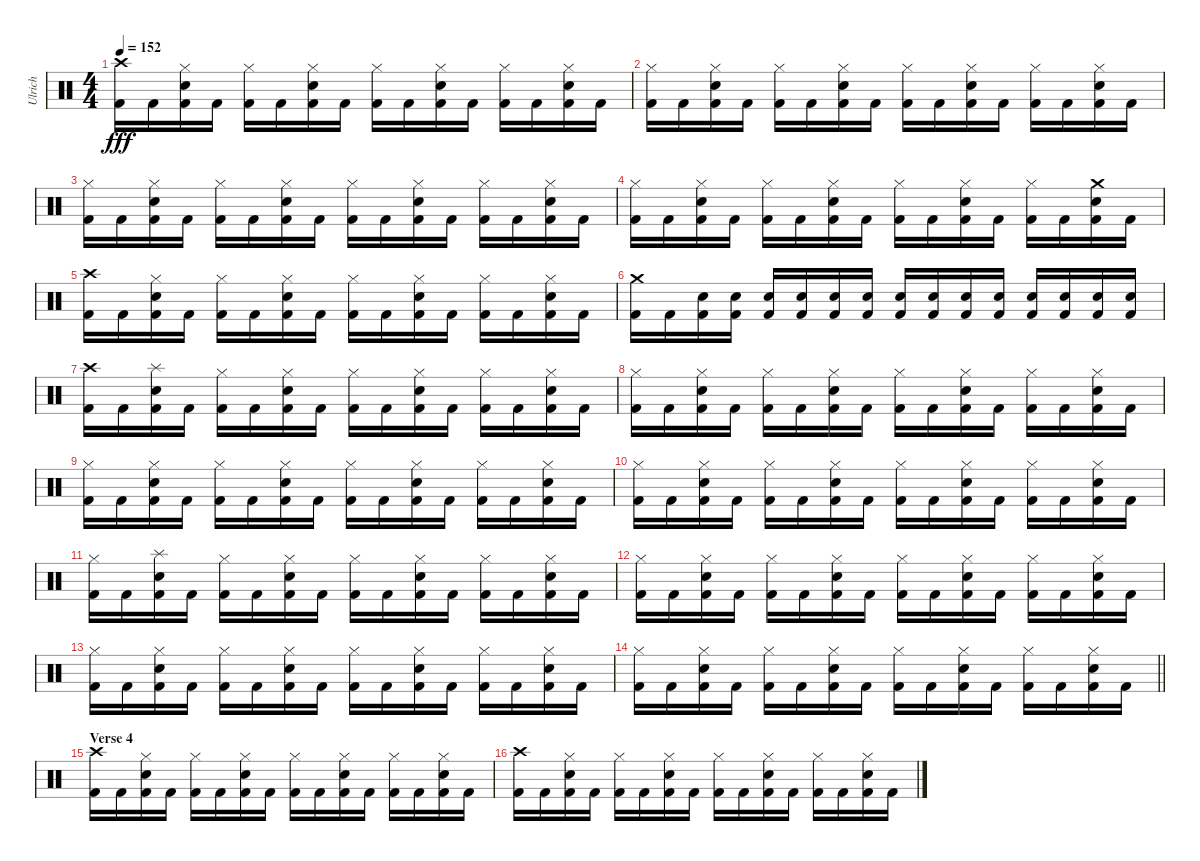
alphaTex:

\track ("Ulrich" "Ulrich") {instrument percussion}
\staff {score}
\articulation defaults
\ts (4 4)
\tempo 152
\clef neutral
\ks c
("Crash high (hit)" "Kick (hit) 2").16{dy fff} "Kick (hit) 2".16 ("Hi-Hat (closed)" "Snare (hit) 2" "Kick (hit) 2").16 "Kick (hit) 2".16 ("Hi-Hat (closed)" "Kick (hit) 2").16 "Kick (hit) 2".16 ("Hi-Hat (closed)" "Snare (hit) 2" "Kick (hit) 2").16 "Kick (hit) 2".16 ("Hi-Hat (closed)" "Kick (hit) 2").16 "Kick (hit) 2".16 ("Hi-Hat (closed)" "Snare (hit) 2" "Kick (hit) 2").16 "Kick (hit) 2".16 ("Hi-Hat (closed)" "Kick (hit) 2").16 "Kick (hit) 2".16 ("Hi-Hat (closed)" "Snare (hit) 2" "Kick (hit) 2").16 "Kick (hit) 2".16 |
("Hi-Hat (closed)" "Kick (hit) 2").16 "Kick (hit) 2".16 ("Hi-Hat (closed)" "Snare (hit) 2" "Kick (hit) 2").16 "Kick (hit) 2".16 ("Hi-Hat (closed)" "Kick (hit) 2").16 "Kick (hit) 2".16 ("Hi-Hat (closed)" "Snare (hit) 2" "Kick (hit) 2").16 "Kick (hit) 2".16 ("Hi-Hat (closed)" "Kick (hit) 2").16 "Kick (hit) 2".16 ("Hi-Hat (closed)" "Snare (hit) 2" "Kick (hit) 2").16 "Kick (hit) 2".16 ("Hi-Hat (closed)" "Kick (hit) 2").16 "Kick (hit) 2".16 ("Hi-Hat (closed)" "Snare (hit) 2" "Kick (hit) 2").16 "Kick (hit) 2".16 |
("Hi-Hat (closed)" "Kick (hit) 2").16 "Kick (hit) 2".16 ("Hi-Hat (closed)" "Snare (hit) 2" "Kick (hit) 2").16 "Kick (hit) 2".16 ("Hi-Hat (closed)" "Kick (hit) 2").16 "Kick (hit) 2".16 ("Hi-Hat (closed)" "Snare (hit) 2" "Kick (hit) 2").16 "Kick (hit) 2".16 ("Hi-Hat (closed)" "Kick (hit) 2").16 "Kick (hit) 2".16 ("Hi-Hat (closed)" "Snare (hit) 2" "Kick (hit) 2").16 "Kick (hit) 2".16 ("Hi-Hat (closed)" "Kick (hit) 2").16 "Kick (hit) 2".16 ("Hi-Hat (closed)" "Snare (hit) 2" "Kick (hit) 2").16 "Kick (hit) 2".16 |
("Hi-Hat (closed)" "Kick (hit) 2").16 "Kick (hit) 2".16 ("Hi-Hat (closed)" "Snare (hit) 2" "Kick (hit) 2").16 "Kick (hit) 2".16 ("Hi-Hat (closed)" "Kick (hit) 2").16 "Kick (hit) 2".16 ("Hi-Hat (closed)" "Snare (hit) 2" "Kick (hit) 2").16 "Kick (hit) 2".16 ("Hi-Hat (closed)" "Kick (hit) 2").16 "Kick (hit) 2".16 ("Hi-Hat (closed)" "Snare (hit) 2" "Kick (hit) 2").16 "Kick (hit) 2".16 ("Hi-Hat (closed)" "Kick (hit) 2").16 "Kick (hit) 2".16 ("Crash medium (hit)" "Snare (hit) 2" "Kick (hit) 2").16 "Kick (hit) 2".16 |
("Crash high (hit)" "Kick (hit) 2").16 "Kick (hit) 2".16 ("Hi-Hat (closed)" "Snare (hit) 2" "Kick (hit) 2").16 "Kick (hit) 2".16 ("Hi-Hat (closed)" "Kick (hit) 2").16 "Kick (hit) 2".16 ("Hi-Hat (closed)" "Snare (hit) 2" "Kick (hit) 2").16 "Kick (hit) 2".16 ("Hi-Hat (closed)" "Kick (hit) 2").16 "Kick (hit) 2".16 ("Hi-Hat (closed)" "Snare (hit) 2" "Kick (hit) 2").16 "Kick (hit) 2".16 ("Hi-Hat (closed)" "Kick (hit) 2").16 "Kick (hit) 2".16 ("Hi-Hat (closed)" "Snare (hit) 2" "Kick (hit) 2").16 "Kick (hit) 2".16 |
("Crash medium (hit)" "Kick (hit) 2").16{volume 16} "Kick (hit) 2".16 ("Snare (hit) 2" "Kick (hit) 2").16 ("Snare (hit) 2" "Kick (hit) 2").16 ("Snare (hit) 2" "Kick (hit) 2").16 ("Snare (hit) 2" "Kick (hit) 2").16 ("Snare (hit) 2" "Kick (hit) 2").16 ("Snare (hit) 2" "Kick (hit) 2").16 ("Snare (hit) 2" "Kick (hit) 2").16 ("Snare (hit) 2" "Kick (hit) 2").16 ("Snare (hit) 2" "Kick (hit) 2").16 ("Snare (hit) 2" "Kick (hit) 2").16 ("Snare (hit) 2" "Kick (hit) 2").16 ("Snare (hit) 2" "Kick (hit) 2").16 ("Snare (hit) 2" "Kick (hit) 2").16 ("Snare (hit) 2" "Kick (hit) 2").16 |
("Crash high (hit)" "Kick (hit) 2").16{volume 13} "Kick (hit) 2".16 ("Splash (hit)" "Snare (hit) 2" "Kick (hit) 2").16 "Kick (hit) 2".16 ("Hi-Hat (closed)" "Kick (hit) 2").16 "Kick (hit) 2".16 ("Hi-Hat (closed)" "Snare (hit) 2" "Kick (hit) 2").16 "Kick (hit) 2".16 ("Hi-Hat (closed)" "Kick (hit) 2").16 "Kick (hit) 2".16 ("Hi-Hat (closed)" "Snare (hit) 2" "Kick (hit) 2").16 "Kick (hit) 2".16 ("Hi-Hat (closed)" "Kick (hit) 2").16 "Kick (hit) 2".16 ("Hi-Hat (closed)" "Snare (hit) 2" "Kick (hit) 2").16 "Kick (hit) 2".16 |
("Hi-Hat (closed)" "Kick (hit) 2").16 "Kick (hit) 2".16 ("Hi-Hat (closed)" "Snare (hit) 2" "Kick (hit) 2").16 "Kick (hit) 2".16 ("Hi-Hat (closed)" "Kick (hit) 2").16 "Kick (hit) 2".16 ("Hi-Hat (closed)" "Snare (hit) 2" "Kick (hit) 2").16 "Kick (hit) 2".16 ("Hi-Hat (closed)" "Kick (hit) 2").16 "Kick (hit) 2".16 ("Hi-Hat (closed)" "Snare (hit) 2" "Kick (hit) 2").16 "Kick (hit) 2".16 ("Hi-Hat (closed)" "Kick (hit) 2").16 "Kick (hit) 2".16 ("Hi-Hat (closed)" "Snare (hit) 2" "Kick (hit) 2").16 "Kick (hit) 2".16 |
("Hi-Hat (closed)" "Kick (hit) 2").16 "Kick (hit) 2".16 ("Hi-Hat (closed)" "Snare (hit) 2" "Kick (hit) 2").16 "Kick (hit) 2".16 ("Hi-Hat (closed)" "Kick (hit) 2").16 "Kick (hit) 2".16 ("Hi-Hat (closed)" "Snare (hit) 2" "Kick (hit) 2").16 "Kick (hit) 2".16 ("Hi-Hat (closed)" "Kick (hit) 2").16 "Kick (hit) 2".16 ("Hi-Hat (closed)" "Snare (hit) 2" "Kick (hit) 2").16 "Kick (hit) 2".16 ("Hi-Hat (closed)" "Kick (hit) 2").16 "Kick (hit) 2".16 ("Hi-Hat (closed)" "Snare (hit) 2" "Kick (hit) 2").16 "Kick (hit) 2".16 |
("Hi-Hat (closed)" "Kick (hit) 2").16 "Kick (hit) 2".16 ("Hi-Hat (closed)" "Snare (hit) 2" "Kick (hit) 2").16 "Kick (hit) 2".16 ("Hi-Hat (closed)" "Kick (hit) 2").16 "Kick (hit) 2".16 ("Hi-Hat (closed)" "Snare (hit) 2" "Kick (hit) 2").16 "Kick (hit) 2".16 ("Hi-Hat (closed)" "Kick (hit) 2").16 "Kick (hit) 2".16 ("Hi-Hat (closed)" "Snare (hit) 2" "Kick (hit) 2").16 "Kick (hit) 2".16 ("Hi-Hat (closed)" "Kick (hit) 2").16 "Kick (hit) 2".16 ("Hi-Hat (closed)" "Snare (hit) 2" "Kick (hit) 2").16 "Kick (hit) 2".16 |
("Hi-Hat (closed)" "Kick (hit) 2").16 "Kick (hit) 2".16 ("Splash (hit)" "Snare (hit) 2" "Kick (hit) 2").16 "Kick (hit) 2".16 ("Hi-Hat (closed)" "Kick (hit) 2").16 "Kick (hit) 2".16 ("Hi-Hat (closed)" "Snare (hit) 2" "Kick (hit) 2").16 "Kick (hit) 2".16 ("Hi-Hat (closed)" "Kick (hit) 2").16 "Kick (hit) 2".16 ("Hi-Hat (closed)" "Snare (hit) 2" "Kick (hit) 2").16 "Kick (hit) 2".16 ("Hi-Hat (closed)" "Kick (hit) 2").16 "Kick (hit) 2".16 ("Hi-Hat (closed)" "Snare (hit) 2" "Kick (hit) 2").16 "Kick (hit) 2".16 |
("Hi-Hat (closed)" "Kick (hit) 2").16 "Kick (hit) 2".16 ("Hi-Hat (closed)" "Snare (hit) 2" "Kick (hit) 2").16 "Kick (hit) 2".16 ("Hi-Hat (closed)" "Kick (hit) 2").16 "Kick (hit) 2".16 ("Hi-Hat (closed)" "Snare (hit) 2" "Kick (hit) 2").16 "Kick (hit) 2".16 ("Hi-Hat (closed)" "Kick (hit) 2").16 "Kick (hit) 2".16 ("Hi-Hat (closed)" "Snare (hit) 2" "Kick (hit) 2").16 "Kick (hit) 2".16 ("Hi-Hat (closed)" "Kick (hit) 2").16 "Kick (hit) 2".16 ("Hi-Hat (closed)" "Snare (hit) 2" "Kick (hit) 2").16 "Kick (hit) 2".16 |
("Hi-Hat (closed)" "Kick (hit) 2").16 "Kick (hit) 2".16 ("Hi-Hat (closed)" "Snare (hit) 2" "Kick (hit) 2").16 "Kick (hit) 2".16 ("Hi-Hat (closed)" "Kick (hit) 2").16 "Kick (hit) 2".16 ("Hi-Hat (closed)" "Snare (hit) 2" "Kick (hit) 2").16 "Kick (hit) 2".16 ("Hi-Hat (closed)" "Kick (hit) 2").16 "Kick (hit) 2".16 ("Hi-Hat (closed)" "Snare (hit) 2" "Kick (hit) 2").16 "Kick (hit) 2".16 ("Hi-Hat (closed)" "Kick (hit) 2").16 "Kick (hit) 2".16 ("Hi-Hat (closed)" "Snare (hit) 2" "Kick (hit) 2").16 "Kick (hit) 2".16 |
\barLineRight lightlight
("Hi-Hat (closed)" "Kick (hit) 2").16 "Kick (hit) 2".16 ("Hi-Hat (closed)" "Snare (hit) 2" "Kick (hit) 2").16 "Kick (hit) 2".16 ("Hi-Hat (closed)" "Kick (hit) 2").16 "Kick (hit) 2".16 ("Hi-Hat (closed)" "Snare (hit) 2" "Kick (hit) 2").16 "Kick (hit) 2".16 ("Hi-Hat (closed)" "Kick (hit) 2").16 "Kick (hit) 2".16 ("Hi-Hat (closed)" "Snare (hit) 2" "Kick (hit) 2").16 "Kick (hit) 2".16 ("Hi-Hat (closed)" "Kick (hit) 2").16 "Kick (hit) 2".16 ("Hi-Hat (closed)" "Snare (hit) 2" "Kick (hit) 2").16 "Kick (hit) 2".16 |
\section ("" "Verse 4")
("Crash high (hit)" "Kick (hit) 2").16 "Kick (hit) 2".16 ("Hi-Hat (closed)" "Snare (hit) 2" "Kick (hit) 2").16 "Kick (hit) 2".16 ("Hi-Hat (closed)" "Kick (hit) 2").16 "Kick (hit) 2".16 ("Hi-Hat (closed)" "Snare (hit) 2" "Kick (hit) 2").16 "Kick (hit) 2".16 ("Hi-Hat (closed)" "Kick (hit) 2").16 "Kick (hit) 2".16 ("Hi-Hat (closed)" "Snare (hit) 2" "Kick (hit) 2").16 "Kick (hit) 2".16 ("Hi-Hat (closed)" "Kick (hit) 2").16 "Kick (hit) 2".16 ("Hi-Hat (closed)" "Snare (hit) 2" "Kick (hit) 2").16 "Kick (hit) 2".16 |
("Crash high (hit)" "Kick (hit) 2").16 "Kick (hit) 2".16 ("Hi-Hat (closed)" "Snare (hit) 2" "Kick (hit) 2").16 "Kick (hit) 2".16 ("Hi-Hat (closed)" "Kick (hit) 2").16 "Kick (hit) 2".16 ("Hi-Hat (closed)" "Snare (hit) 2" "Kick (hit) 2").16 "Kick (hit) 2".16 ("Hi-Hat (closed)" "Kick (hit) 2").16 "Kick (hit) 2".16 ("Hi-Hat (closed)" "Snare (hit) 2" "Kick (hit) 2").16 "Kick (hit) 2".16 ("Hi-Hat (closed)" "Kick (hit) 2").16 "Kick (hit) 2".16 ("Hi-Hat (closed)" "Snare (hit) 2" "Kick (hit) 2").16 "Kick (hit) 2".16
